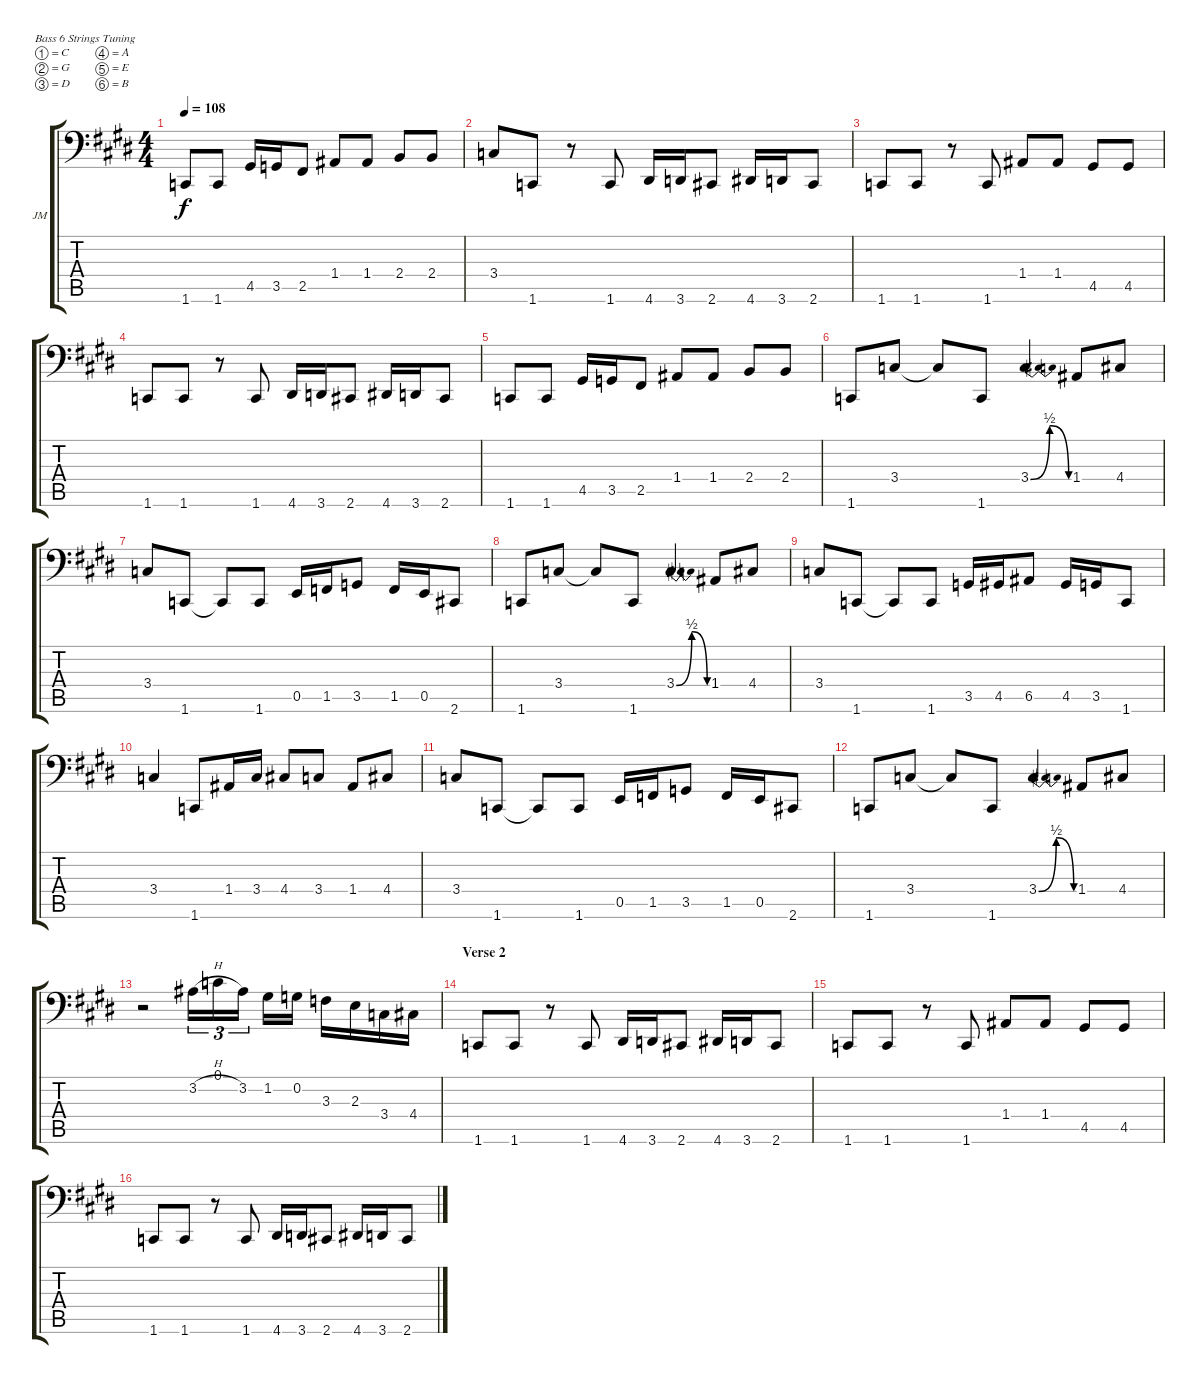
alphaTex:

\defaultSystemsLayout 4
\bracketExtendMode groupsimilarinstruments
\firstSystemTrackNameOrientation horizontal
\otherSystemsTrackNameOrientation horizontal
\track ("John Myung " "JM") {instrument electricbassfinger}
\staff {score tabs}
\tuning (C3 G2 D2 A1 E1 B0)
\ts (4 4)
\tempo 108
\clef f4
\ks e
1.6.8{dy f} 1.6.8 4.5.16 3.5.16 2.5.8 1.4.8 1.4.8 2.4.8 2.4.8 |
3.4.8 1.6.8 r.8 1.6.8 4.6.16 3.6.16 2.6.8 4.6.16 3.6.16 2.6.8 |
1.6.8 1.6.8 r.8 1.6.8 1.4.8 1.4.8 4.5.8 4.5.8 |
1.6.8 1.6.8 r.8 1.6.8 4.6.16 3.6.16 2.6.8 4.6.16 3.6.16 2.6.8 |
1.6.8 1.6.8 4.5.16 3.5.16 2.5.8 1.4.8 1.4.8 2.4.8 2.4.8 |
1.6.8 3.4.8 3.4{t}.8 1.6.8 3.4{be (bendrelease 0 0 30 2 30 2 60 0)}.4 1.4.8 4.4.8 |
3.4.8 1.6.8 1.6{t}.8 1.6.8 0.5.16 1.5.16 3.5.8 1.5.16 0.5.16 2.6.8 |
1.6.8 3.4.8 3.4{t}.8 1.6.8 3.4{be (bendrelease 0 0 30 2 30 2 60 0)}.4 1.4.8 4.4.8 |
3.4.8 1.6.8 1.6{t}.8 1.6.8 3.5.16 4.5.16 6.5.8 4.5.16 3.5.16 1.6.8 |
3.4.4 1.6.8 1.4.16 3.4.16 4.4.8 3.4.8 1.4.8 4.4.8 |
3.4.8 1.6.8 1.6{t}.8 1.6.8 0.5.16 1.5.16 3.5.8 1.5.16 0.5.16 2.6.8 |
1.6.8 3.4.8 3.4{t}.8 1.6.8 3.4{be (bendrelease 0 0 30 2 30 2 60 0)}.4 1.4.8 4.4.8 |
r.2 3.2{h}.16{tu (3 2)} 0.1.16{tu (3 2)} 3.2.16{tu (3 2)} 1.2.16 0.2.16 3.3.16 2.3.16 3.4.16 4.4.16 |
\section ("" "Verse 2")
1.6.8 1.6.8 r.8 1.6.8 4.6.16 3.6.16 2.6.8 4.6.16 3.6.16 2.6.8 |
1.6.8 1.6.8 r.8 1.6.8 1.4.8 1.4.8 4.5.8 4.5.8 |
1.6.8 1.6.8 r.8 1.6.8 4.6.16 3.6.16 2.6.8 4.6.16 3.6.16 2.6.8
